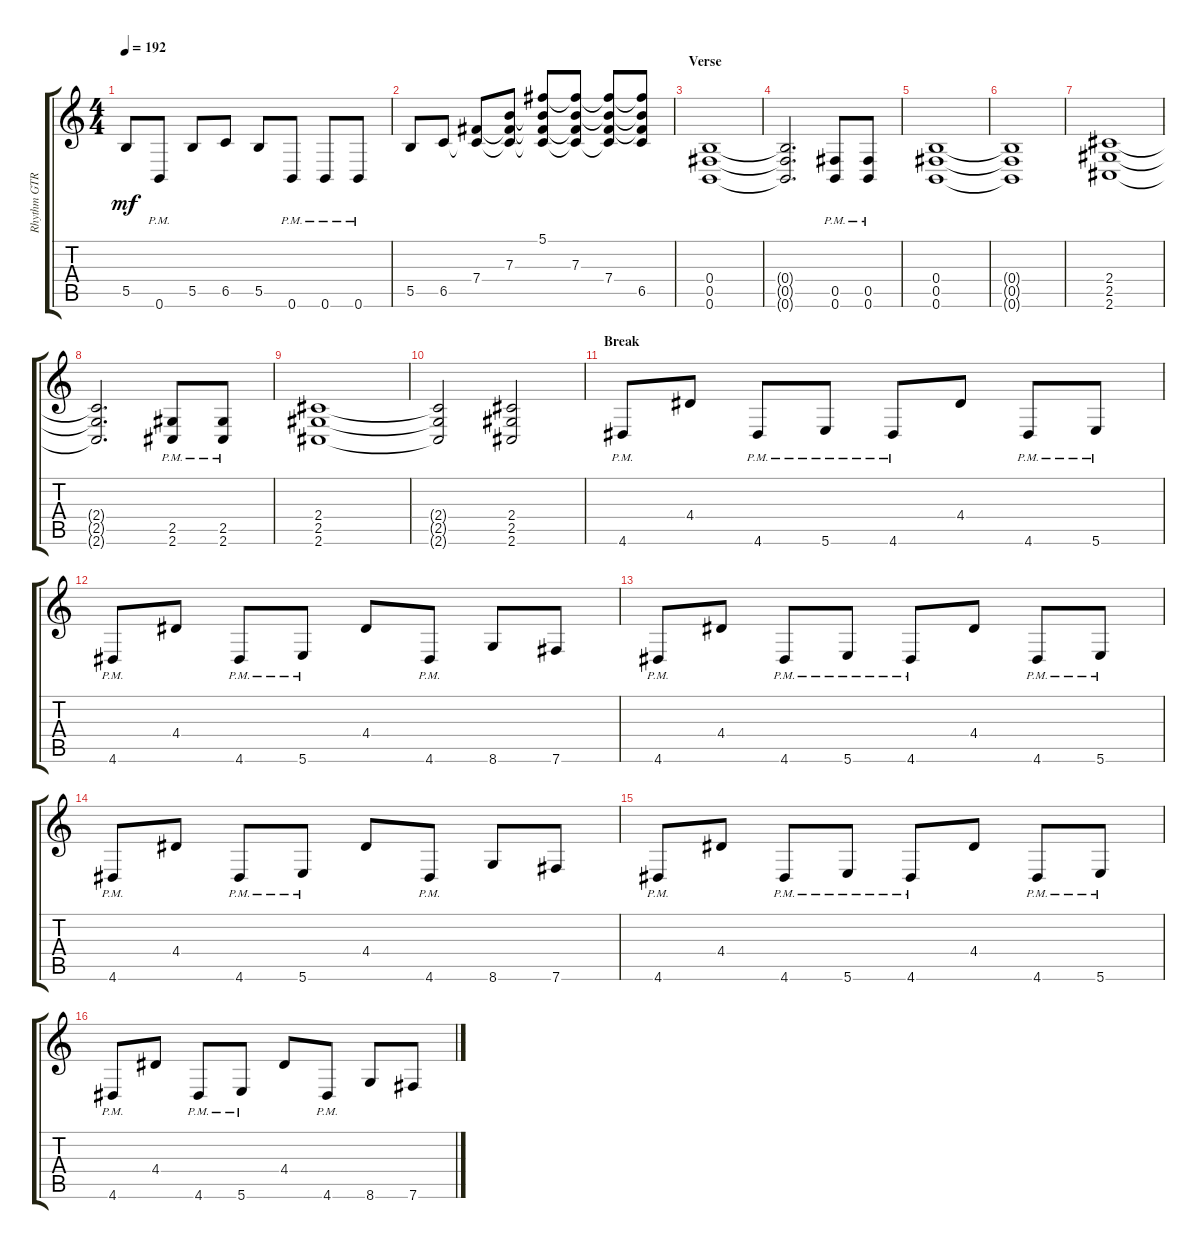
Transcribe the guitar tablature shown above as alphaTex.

\track ("Rhythm GTR 2" "Rhythm GTR") {instrument distortionguitar}
\staff {score tabs}
\tuning (Db4 Ab3 E3 B2 Gb2 B1) {hide}
\ts (4 4)
\tempo 192
\clef g2
\ks aminor
5.5.8{dy mf} 0.6{pm}.8 5.5.8 6.5.8 5.5.8 0.6{pm}.8 0.6{pm}.8 0.6{pm}.8 |
5.5.8 6.5.8 (7.4 6.5{t}).8 (7.3 7.4{t} 6.5{t}).8 (5.1 7.3{t} 7.4{t} 6.5{t}).8 (5.1{t} 7.3 7.4{t} 6.5{t}).8 (5.1{t} 7.3{t} 7.4 6.5{t}).8 (5.1{t} 7.3{t} 7.4{t} 6.5).8 |
\section ("" "Verse")
(0.4 0.5 0.6).1 |
(0.4{t} 0.5{t} 0.6{t}).2{d} (0.5{pm} 0.6{pm}).8 (0.5{pm} 0.6{pm}).8 |
(0.4 0.5 0.6).1 |
(0.4{t} 0.5{t} 0.6{t}).1 |
(2.4 2.5 2.6).1 |
(2.4{t} 2.5{t} 2.6{t}).2{d} (2.5{pm} 2.6{pm}).8 (2.5{pm} 2.6{pm}).8 |
(2.4 2.5 2.6).1 |
(2.4{t} 2.5{t} 2.6{t}).2 (2.4 2.5 2.6).2 |
\section ("" "Break")
4.6{pm}.8 4.4.8 4.6{pm}.8 5.6{pm}.8 4.6{pm}.8 4.4.8 4.6{pm}.8 5.6{pm}.8 |
4.6{pm}.8 4.4.8 4.6{pm}.8 5.6{pm}.8 4.4.8 4.6{pm}.8 8.6.8 7.6.8 |
4.6{pm}.8 4.4.8 4.6{pm}.8 5.6{pm}.8 4.6{pm}.8 4.4.8 4.6{pm}.8 5.6{pm}.8 |
4.6{pm}.8 4.4.8 4.6{pm}.8 5.6{pm}.8 4.4.8 4.6{pm}.8 8.6.8 7.6.8 |
4.6{pm}.8 4.4.8 4.6{pm}.8 5.6{pm}.8 4.6{pm}.8 4.4.8 4.6{pm}.8 5.6{pm}.8 |
4.6{pm}.8 4.4.8 4.6{pm}.8 5.6{pm}.8 4.4.8 4.6{pm}.8 8.6.8 7.6.8
